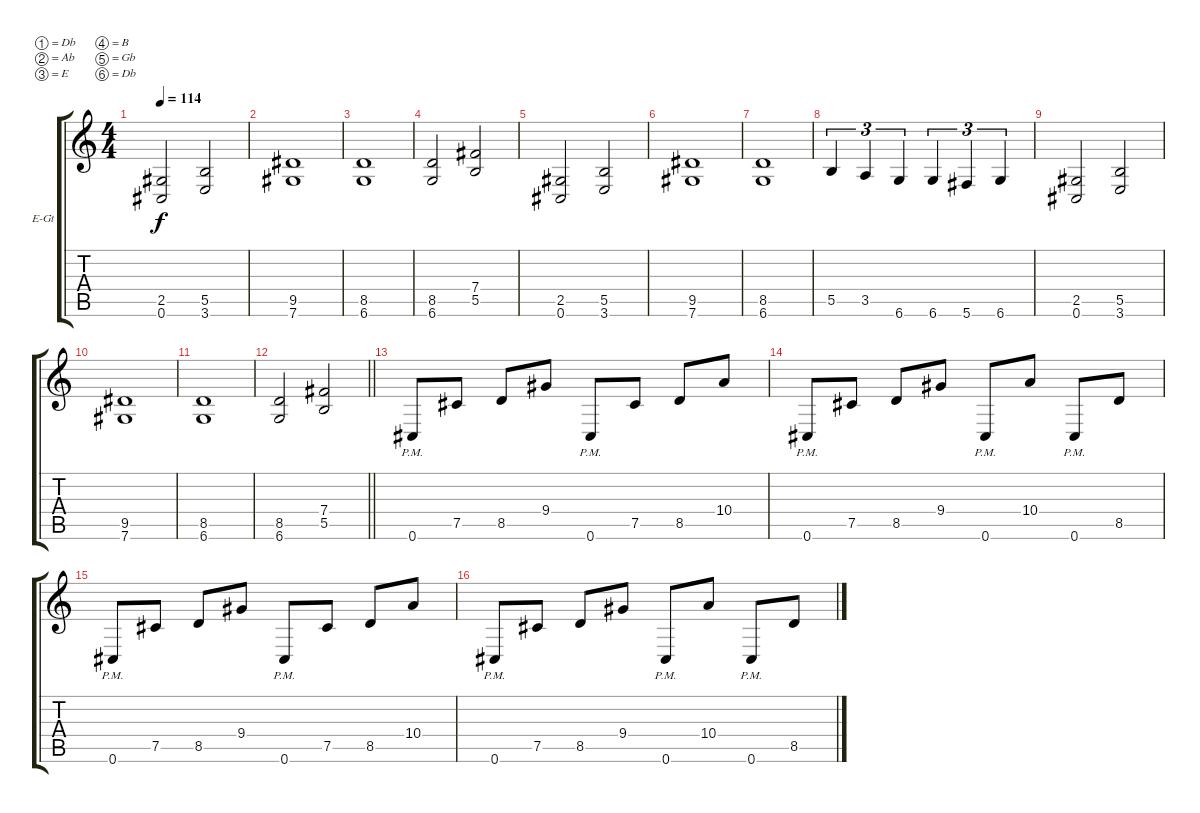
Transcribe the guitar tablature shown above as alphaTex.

\bracketExtendMode groupsimilarinstruments
\firstSystemTrackNameOrientation horizontal
\otherSystemsTrackNameOrientation horizontal
\track ("Guitar 1" "E-Gt") {instrument distortionguitar}
\staff {score tabs}
\tuning (Db4 Ab3 E3 B2 Gb2 Db2)
\ts (4 4)
\tempo 114
\clef g2
\ks c
(0.6 2.5).2{dy f} (3.6 5.5).2 |
(9.5 7.6).1 |
(6.6 8.5).1 |
(6.6 8.5).2 (5.5 7.4).2 |
(0.6 2.5).2 (3.6 5.5).2 |
(9.5 7.6).1 |
(6.6 8.5).1 |
5.5.4{tu (3 2)} 3.5.4{tu (3 2)} 6.6.4{tu (3 2)} 6.6.4{tu (3 2)} 5.6.4{tu (3 2)} 6.6.4{tu (3 2)} |
(0.6 2.5).2 (3.6 5.5).2 |
(9.5 7.6).1 |
(6.6 8.5).1 |
\barLineRight lightlight
(6.6 8.5).2 (5.5 7.4).2 |
0.6{pm}.8 7.5.8 8.5.8 9.4.8 0.6{pm}.8 7.5.8 8.5.8 10.4.8 |
0.6{pm}.8 7.5.8 8.5.8 9.4.8 0.6{pm}.8 10.4.8 0.6{pm}.8 8.5.8 |
0.6{pm}.8 7.5.8 8.5.8 9.4.8 0.6{pm}.8 7.5.8 8.5.8 10.4.8 |
0.6{pm}.8 7.5.8 8.5.8 9.4.8 0.6{pm}.8 10.4.8 0.6{pm}.8 8.5.8
